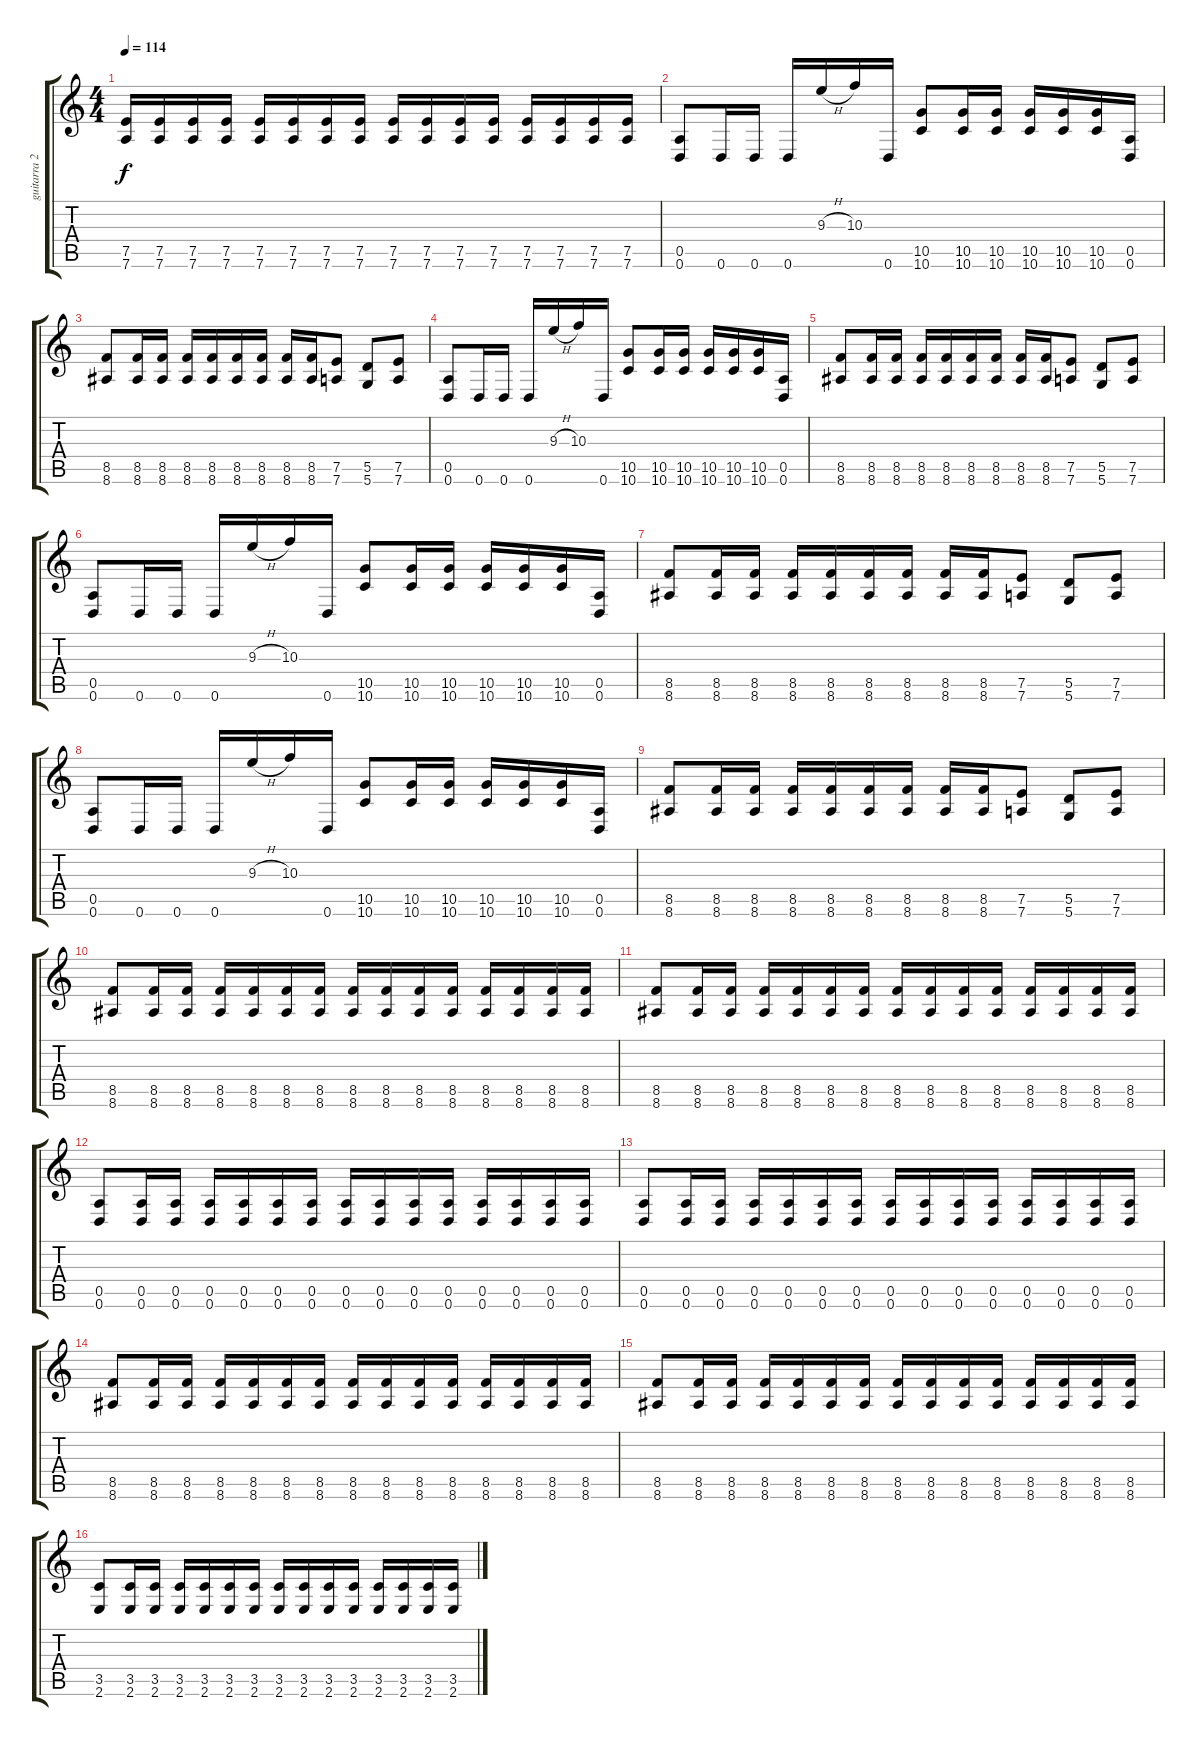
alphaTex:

\track ("guitarra 2" "guitarra 2") {instrument overdrivenguitar}
\staff {score tabs}
\tuning (E4 B3 G3 D3 A2 D2) {hide}
\ts (4 4)
\tempo 114
\clef g2
\ks c
(7.5 7.6).16{dy f} (7.5 7.6).16 (7.5 7.6).16 (7.5 7.6).16 (7.5 7.6).16 (7.5 7.6).16 (7.5 7.6).16 (7.5 7.6).16 (7.5 7.6).16 (7.5 7.6).16 (7.5 7.6).16 (7.5 7.6).16 (7.5 7.6).16 (7.5 7.6).16 (7.5 7.6).16 (7.5 7.6).16 |
(0.5 0.6).8 0.6.16 0.6.16 0.6.16 9.3{h}.16 10.3.16 0.6.16 (10.5 10.6).8 (10.5 10.6).16 (10.5 10.6).16 (10.5 10.6).16 (10.5 10.6).16 (10.5 10.6).16 (0.5 0.6).16 |
(8.5 8.6).8 (8.5 8.6).16 (8.5 8.6).16 (8.5 8.6).16 (8.5 8.6).16 (8.5 8.6).16 (8.5 8.6).16 (8.5 8.6).16 (8.5 8.6).16 (7.5 7.6).8 (5.5 5.6).8 (7.5 7.6).8 |
(0.5 0.6).8 0.6.16 0.6.16 0.6.16 9.3{h}.16 10.3.16 0.6.16 (10.5 10.6).8 (10.5 10.6).16 (10.5 10.6).16 (10.5 10.6).16 (10.5 10.6).16 (10.5 10.6).16 (0.5 0.6).16 |
(8.5 8.6).8 (8.5 8.6).16 (8.5 8.6).16 (8.5 8.6).16 (8.5 8.6).16 (8.5 8.6).16 (8.5 8.6).16 (8.5 8.6).16 (8.5 8.6).16 (7.5 7.6).8 (5.5 5.6).8 (7.5 7.6).8 |
(0.5 0.6).8 0.6.16 0.6.16 0.6.16 9.3{h}.16 10.3.16 0.6.16 (10.5 10.6).8 (10.5 10.6).16 (10.5 10.6).16 (10.5 10.6).16 (10.5 10.6).16 (10.5 10.6).16 (0.5 0.6).16 |
(8.5 8.6).8 (8.5 8.6).16 (8.5 8.6).16 (8.5 8.6).16 (8.5 8.6).16 (8.5 8.6).16 (8.5 8.6).16 (8.5 8.6).16 (8.5 8.6).16 (7.5 7.6).8 (5.5 5.6).8 (7.5 7.6).8 |
(0.5 0.6).8 0.6.16 0.6.16 0.6.16 9.3{h}.16 10.3.16 0.6.16 (10.5 10.6).8 (10.5 10.6).16 (10.5 10.6).16 (10.5 10.6).16 (10.5 10.6).16 (10.5 10.6).16 (0.5 0.6).16 |
(8.5 8.6).8 (8.5 8.6).16 (8.5 8.6).16 (8.5 8.6).16 (8.5 8.6).16 (8.5 8.6).16 (8.5 8.6).16 (8.5 8.6).16 (8.5 8.6).16 (7.5 7.6).8 (5.5 5.6).8 (7.5 7.6).8 |
(8.5 8.6).8 (8.5 8.6).16 (8.5 8.6).16 (8.5 8.6).16 (8.5 8.6).16 (8.5 8.6).16 (8.5 8.6).16 (8.5 8.6).16 (8.5 8.6).16 (8.5 8.6).16 (8.5 8.6).16 (8.5 8.6).16 (8.5 8.6).16 (8.5 8.6).16 (8.5 8.6).16 |
(8.5 8.6).8 (8.5 8.6).16 (8.5 8.6).16 (8.5 8.6).16 (8.5 8.6).16 (8.5 8.6).16 (8.5 8.6).16 (8.5 8.6).16 (8.5 8.6).16 (8.5 8.6).16 (8.5 8.6).16 (8.5 8.6).16 (8.5 8.6).16 (8.5 8.6).16 (8.5 8.6).16 |
(0.5 0.6).8 (0.5 0.6).16 (0.5 0.6).16 (0.5 0.6).16 (0.5 0.6).16 (0.5 0.6).16 (0.5 0.6).16 (0.5 0.6).16 (0.5 0.6).16 (0.5 0.6).16 (0.5 0.6).16 (0.5 0.6).16 (0.5 0.6).16 (0.5 0.6).16 (0.5 0.6).16 |
(0.5 0.6).8 (0.5 0.6).16 (0.5 0.6).16 (0.5 0.6).16 (0.5 0.6).16 (0.5 0.6).16 (0.5 0.6).16 (0.5 0.6).16 (0.5 0.6).16 (0.5 0.6).16 (0.5 0.6).16 (0.5 0.6).16 (0.5 0.6).16 (0.5 0.6).16 (0.5 0.6).16 |
(8.5 8.6).8 (8.5 8.6).16 (8.5 8.6).16 (8.5 8.6).16 (8.5 8.6).16 (8.5 8.6).16 (8.5 8.6).16 (8.5 8.6).16 (8.5 8.6).16 (8.5 8.6).16 (8.5 8.6).16 (8.5 8.6).16 (8.5 8.6).16 (8.5 8.6).16 (8.5 8.6).16 |
(8.5 8.6).8 (8.5 8.6).16 (8.5 8.6).16 (8.5 8.6).16 (8.5 8.6).16 (8.5 8.6).16 (8.5 8.6).16 (8.5 8.6).16 (8.5 8.6).16 (8.5 8.6).16 (8.5 8.6).16 (8.5 8.6).16 (8.5 8.6).16 (8.5 8.6).16 (8.5 8.6).16 |
(3.5 2.6).8 (3.5 2.6).16 (3.5 2.6).16 (3.5 2.6).16 (3.5 2.6).16 (3.5 2.6).16 (3.5 2.6).16 (3.5 2.6).16 (3.5 2.6).16 (3.5 2.6).16 (3.5 2.6).16 (3.5 2.6).16 (3.5 2.6).16 (3.5 2.6).16 (3.5 2.6).16
